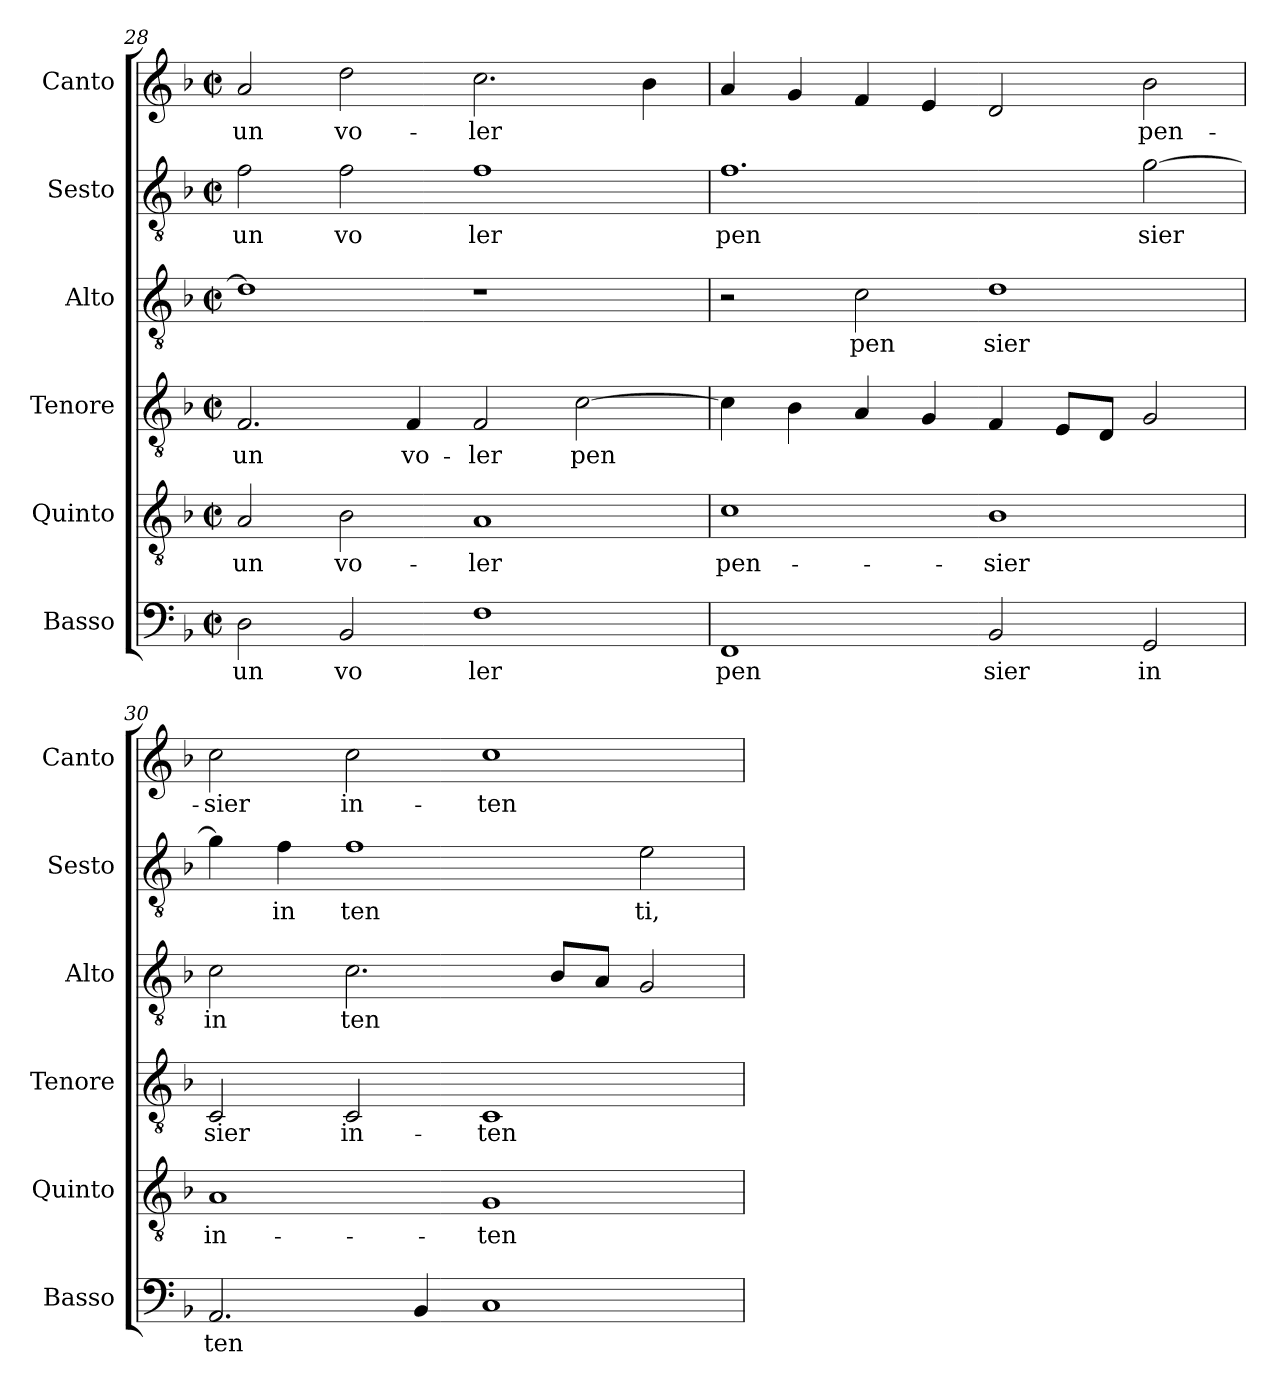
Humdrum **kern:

**kern	**text	**kern	**text	**kern	**text	**kern	**text	**kern	**text	**kern	**text
*part6	*part6	*part5	*part5	*part4	*part4	*part3	*part3	*part2	*part2	*part1	*part1
*staff6	*staff6	*staff5	*staff5	*staff4	*staff4	*staff3	*staff3	*staff2	*staff2	*staff1	*staff1
*I"Basso	*	*I"Quinto	*	*I"Tenore	*	*I"Alto	*	*I"Sesto	*	*I"Canto	*
*I'Basso	*	*I'Quinto	*	*I'Tenore	*	*I'Alto	*	*I'Sesto	*	*I'Canto	*
*clefF4	*	*clefGv2	*	*clefGv2	*	*clefGv2	*	*clefGv2	*	*clefG2	*
*k[b-]	*	*k[b-]	*	*k[b-]	*	*k[b-]	*	*k[b-]	*	*k[b-]	*
*F:	*	*F:	*	*F:	*	*F:	*	*F:	*	*F:	*
*M2/2	*	*M2/2	*	*M2/2	*	*M2/2	*	*M2/2	*	*M2/2	*
*met(c|)	*	*met(c|)	*	*met(c|)	*	*met(c|)	*	*met(c|)	*	*met(c|)	*
=28	=28	=28	=28	=28	=28	=28	=28	=28	=28	=28	=28
!	!LO:LY:b:cj	!	!LO:LY:b:cj	!	!LO:LY:b:cj	!	!LO:LY:b:cj	!	!LO:LY:b:cj	!	!LO:LY:b:cj
2D\	un	2A/	un	2.F/	un	1d]	.	2f\	un	2a/	un
!	!LO:LY:b:cj	!	!LO:LY:b:cj	!	!	!	!	!	!LO:LY:b:cj	!	!LO:LY:b:cj
2BB-/	vo	2B-\	vo-	.	.	.	.	2f\	vo	2dd\	vo-
!	!	!	!	!	!LO:LY:b:cj	!	!	!	!	!	!
.	.	.	.	4F/	vo-	.	.	.	.	.	.
!	!LO:LY:b:cj	!	!LO:LY:b:cj	!	!LO:LY:b:cj	!	!	!	!LO:LY:b:cj	!	!LO:LY:b:cj
1F	ler	1A	-ler	2F/	-ler	1r	.	1f	ler	2.cc\	-ler
!	!	!	!	!	!LO:LY:b:cj	!	!	!	!	!	!
.	.	.	.	[>2c\	pen-	.	.	.	.	.	.
!	!	!	!	!	!	!	!	!	!	!	!LO:LY:b:cj
.	.	.	.	.	.	.	.	.	.	4b-\	.
=29	=29	=29	=29	=29	=29	=29	=29	=29	=29	=29	=29
!	!LO:LY:b:cj	!	!LO:LY:b:cj	!	!LO:LY:b:cj	!	!	!	!LO:LY:b:cj	!	!LO:LY:b:cj
1FF	pen	1c	pen-	4c\]	--	2r	.	1.f	pen	4a/	.
!	!	!	!	!	!LO:LY:b:cj	!	!	!	!	!	!LO:LY:b:cj
.	.	.	.	4B-\	--	.	.	.	.	4g/	.
!	!	!	!	!	!LO:LY:b:cj	!	!LO:LY:b:cj	!	!	!	!LO:LY:b:cj
.	.	.	.	4A/	--	2c\	pen	.	.	4f/	.
!	!	!	!	!	!LO:LY:b:cj	!	!	!	!	!	!LO:LY:b:cj
.	.	.	.	4G/	--	.	.	.	.	4e/	.
!	!LO:LY:b:cj	!	!LO:LY:b:cj	!	!LO:LY:b:cj	!	!LO:LY:b:cj	!	!	!	!LO:LY:b:cj
2BB-/	sier	1B-	-sier	4F/	--	1d	sier	.	.	2d/	.
!	!	!	!	!	!LO:LY:b:cj	!	!	!	!	!	!
.	.	.	.	8E/L	--	.	.	.	.	.	.
!	!	!	!	!	!LO:LY:b:cj	!	!	!	!	!	!
.	.	.	.	8D/J	--	.	.	.	.	.	.
!	!LO:LY:b:cj	!	!	!	!LO:LY:b:cj	!	!	!	!LO:LY:b:cj	!	!LO:LY:b:cj
2GG/	in	.	.	2G/	--	.	.	[>2g\	sier	2b-\	pen-
=30	=30	=30	=30	=30	=30	=30	=30	=30	=30	=30	=30
!	!LO:LY:b:cj	!	!LO:LY:b:cj	!	!LO:LY:b:cj	!	!LO:LY:b:cj	!	!LO:LY:b:cj	!	!LO:LY:b:cj
2.AA/	ten	1A	in-	2C/	-sier	2c\	in	4g\]	.	2cc\	-sier
!	!	!	!	!	!	!	!	!	!LO:LY:b:cj	!	!
.	.	.	.	.	.	.	.	4f\	in	.	.
!	!	!	!	!	!LO:LY:b:cj	!	!LO:LY:b:cj	!	!LO:LY:b:cj	!	!LO:LY:b:cj
.	.	.	.	2C/	in-	2.c\	ten	1f	ten	2cc\	in-
!	!LO:LY:b:cj	!	!	!	!	!	!	!	!	!	!
4BB-/	.	.	.	.	.	.	.	.	.	.	.
!	!LO:LY:b:cj	!	!LO:LY:b:cj	!	!LO:LY:b:cj	!	!	!	!	!	!LO:LY:b:cj
1C	.	1G	-ten-	1C	-ten-	.	.	.	.	1cc	-ten-
!	!	!	!	!	!	!	!LO:LY:b:cj	!	!	!	!
.	.	.	.	.	.	8B-/L	.	.	.	.	.
!	!	!	!	!	!	!	!LO:LY:b:cj	!	!	!	!
.	.	.	.	.	.	8A/J	.	.	.	.	.
!	!	!	!	!	!	!	!LO:LY:b:cj	!	!LO:LY:b:cj	!	!
.	.	.	.	.	.	2G/	.	2e\	ti,	.	.
=	=	=	=	=	=	=	=	=	=	=	=
*-	*-	*-	*-	*-	*-	*-	*-	*-	*-	*-	*-
